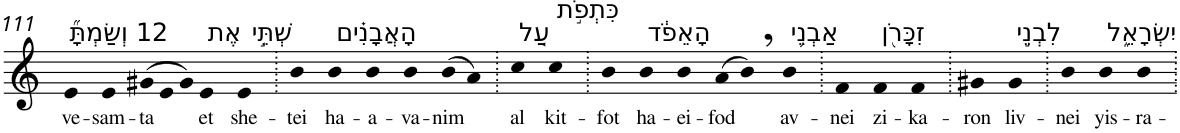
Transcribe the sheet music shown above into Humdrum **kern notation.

**kern	**text
*part1	*part1
*staff1	*staff1
*I"Piano	*
*I'Pno	*
!!LO:PB:g=z
*clefG2	*
*k[]	*
=111	=111
!LO:TX:a:t=12 וְשַׂמְתָּ֞	!
!	!LO:LY:b
4e	ve-
!	!LO:LY:b
4e	-sam-
!	!LO:LY:b
(>12g#X	-ta
12e	.
12g#)	.
!LO:TX:a:t=אֶת	!
!	!LO:LY:b
4e	et
!LO:TX:a:t=שְׁתֵּ֣י	!
!	!LO:LY:b
4e	she-
=112.	=112.
!	!LO:LY:b
4b	-tei
!LO:TX:a:t=הָאֲבָנִ֗ים	!
!	!LO:LY:b
4b	ha-
!	!LO:LY:b
4b	-a-
!	!LO:LY:b
4b	-va-
!	!LO:LY:b
(8b	-nim
8a)	.
=113.	=113.
!LO:TX:a:t=עַ֚ל	!
!	!LO:LY:b
4cc	al
!LO:TX:a:t=כִּתְפֹ֣ת	!
!	!LO:LY:b
4cc	kit-
=114.	=114.
!	!LO:LY:b
4b	-fot
!LO:TX:a:t=הָאֵפֹ֔ד	!
!	!LO:LY:b
4b	ha-
!	!LO:LY:b
4b	-ei-
!	!LO:LY:b
(8a	-fod
8b,)	.
!LO:TX:a:t=אַבְנֵ֥י	!
!	!LO:LY:b
4b	av-
=115.	=115.
!	!LO:LY:b
4f	-nei
!LO:TX:a:t=זִכָּרֹ֖ן	!
!	!LO:LY:b
4f	zi-
!	!LO:LY:b
4f	-ka-
=116.	=116.
!	!LO:LY:b
4g#X	-ron
!LO:TX:a:t=לִבְנֵ֣י	!
!	!LO:LY:b
4g#	liv-
=117.	=117.
!	!LO:LY:b
4b	-nei
!LO:TX:a:t=יִשְׂרָאֵ֑ל	!
!	!LO:LY:b
4b	yis-
!	!LO:LY:b
4b	-ra-
=.	=.
*-	*-
